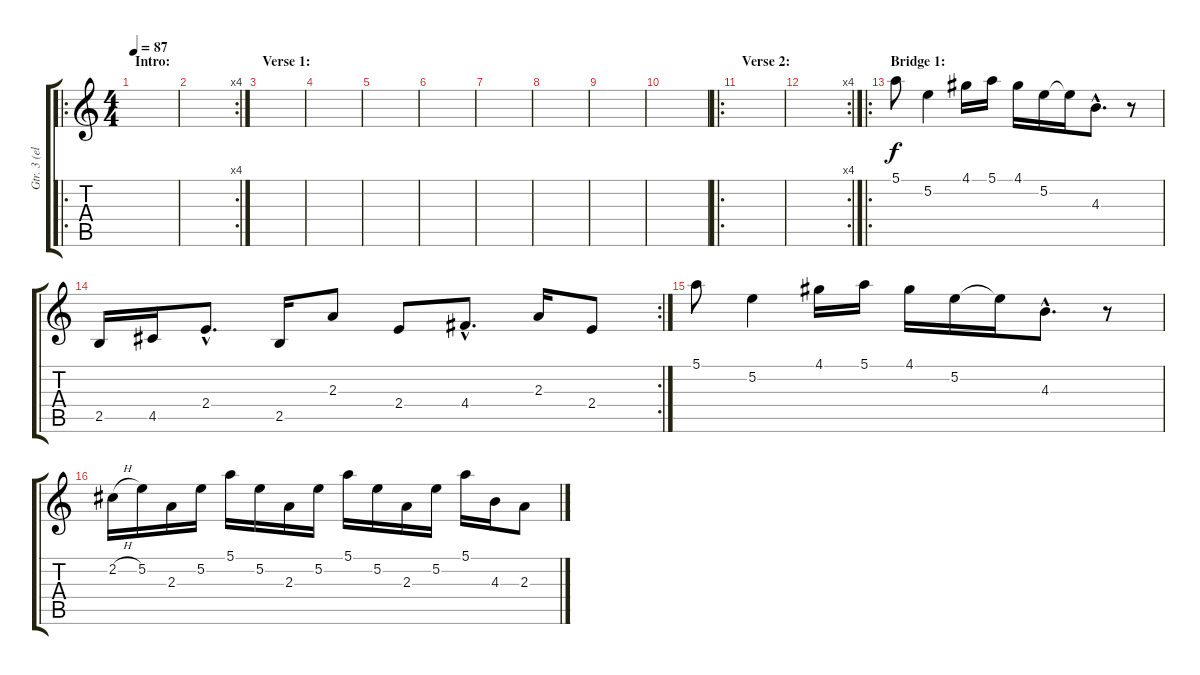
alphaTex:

\track ("Gtr. 3 (elec.)" "Gtr. 3 (el") {instrument electricguitarclean}
\staff {score tabs}
\tuning (E4 B3 G3 D3 A2 E2) {hide}
\ro
\ts (4 4)
\section ("" "Intro:")
\tempo 87
\clef g2
\ks c
|
\rc 4
|
\section ("" "Verse 1:")
|
|
|
|
|
|
|
|
\ro
\section ("" "Verse 2:")
|
\rc 4
|
\ro
\section ("" "Bridge 1:")
5.1.8 5.2.4 4.1.16 5.1.16 4.1.16 5.2.16 5.2{t}.16 4.3{hac}.8{d} r.8 |
\rc 2
2.5.16 4.5.16 2.4{hac}.8{d} 2.5.16 2.3.8 2.4.8 4.4{hac}.8{d} 2.3.16 2.4.8 |
5.1.8 5.2.4 4.1.16 5.1.16 4.1.16 5.2.16 5.2{t}.16 4.3{hac}.8{d} r.8 |
2.2{h}.16 5.2.16 2.3.16 5.2.16 5.1.16 5.2.16 2.3.16 5.2.16 5.1.16 5.2.16 2.3.16 5.2.16 5.1.16 4.3.16 2.3.8
